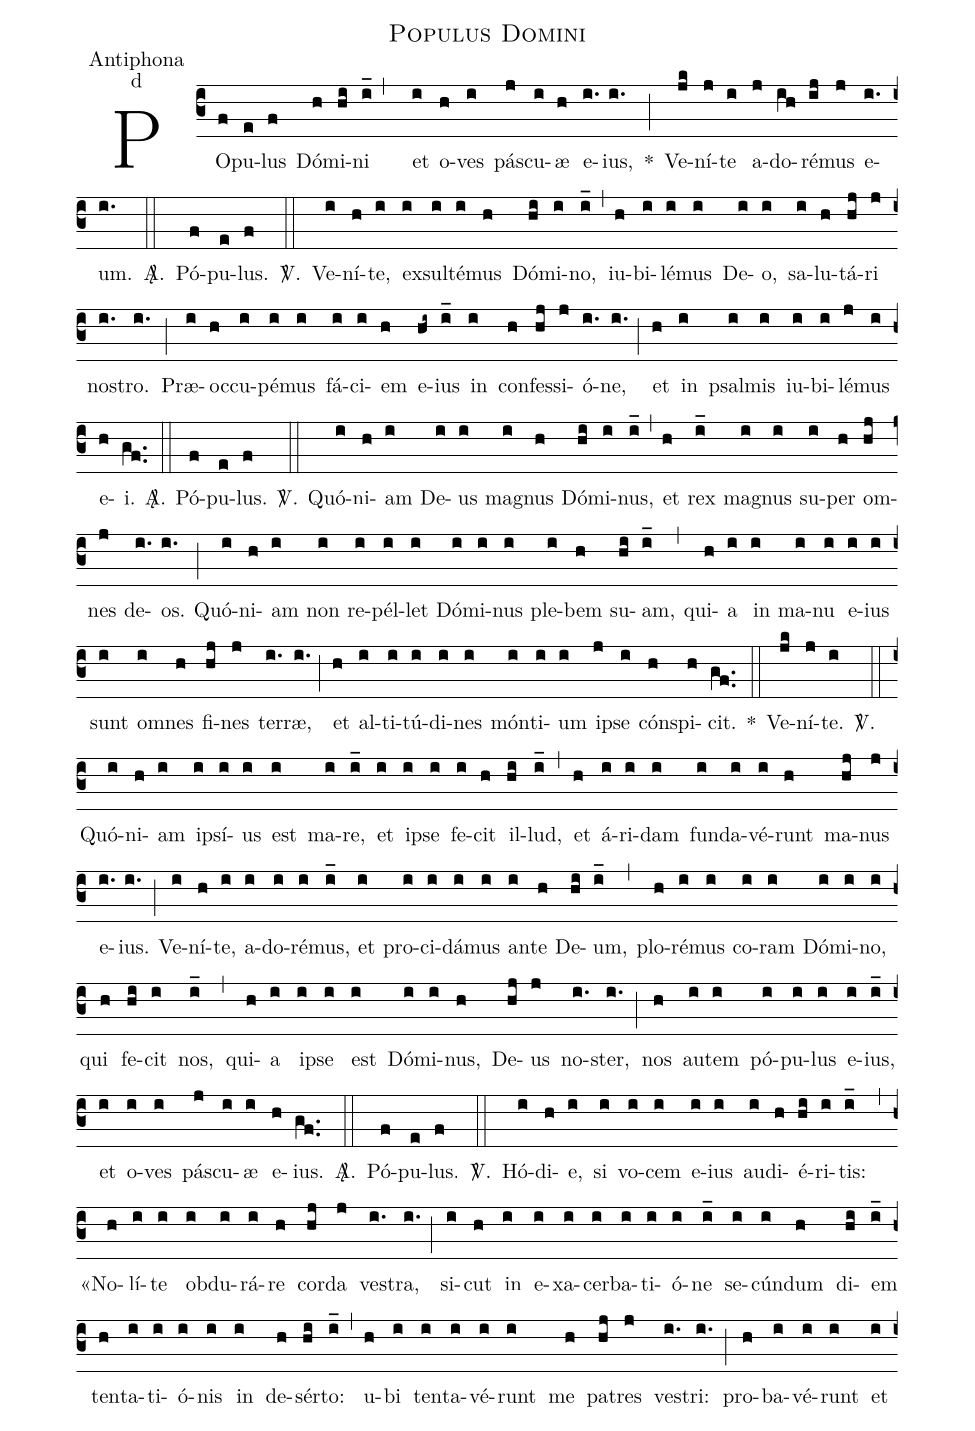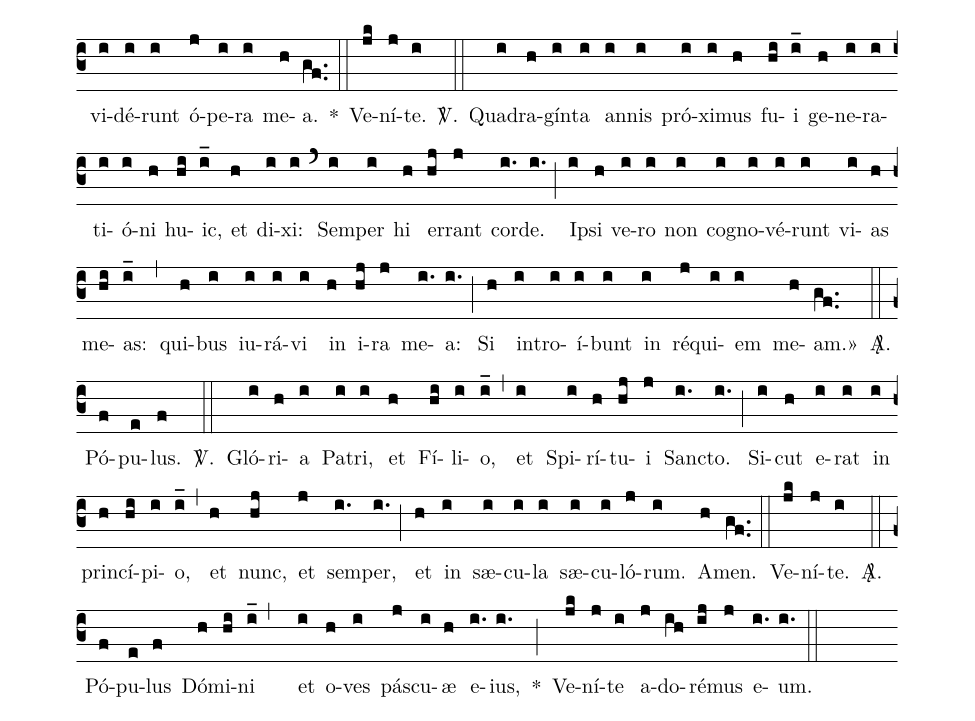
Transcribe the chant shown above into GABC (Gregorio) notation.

name:Populus Domini;
office-part:Antiphona;
mode:d;
%%
(c3)
PO(f)pu(e)lus(f) Dó(h)mi(hi)ni(i_,) et(i) o(h)ves(i) pás(j)cu(i)æ(h) e(i.)ius,(i.) *(;)
Ve(jk)ní(j)te(i) a(j)do(ih)ré(ij)mus(j) e(i.)um.(i.) <sp>A/</sp>.(::)

Pó(f)pu(e)lus.(f) <sp>V/</sp>.(::)

Ve(i)ní(h)te,(i) ex(i)sul(i)té(i)mus(h) Dó(hi)mi(i)no,(i_) (,)
iu(h)bi(i)lé(i)mus(i) De(i)o,(i) sa(i)lu(h)tá(hj)ri(j) no(i.)stro.(i.) (;)
Præ(i)oc(h)cu(i)pé(i)mus(i) fá(i)ci(i)em(h) e(hi~)ius(i_) in(i) con(h)fes(hj)si(j)ó(i.)ne,(i.) (;)
et(h) in(i) psal(i)mis(i) iu(i)bi(i)lé(j)mus(i) e(h)i.(gf..) <sp>A/</sp>.(::)

Pó(f)pu(e)lus.(f) <sp>V/</sp>.(::)

Quó(i)ni(h)am(i) De(i)us(i) ma(i)gnus(h) Dó(hi)mi(i)nus,(i_) (,)
et(h) rex(i_) ma(i)gnus(i) su(i)per(h) om(hj)nes(j) de(i.)os.(i.) (;)
Quó(i)ni(h)am(i) non(i) re(i)pél(i)let(i) Dó(i)mi(i)nus(i) ple(i)bem(h) su(hi)am,(i_) (,)
qui(h)a(i) in(i) ma(i)nu(i) e(i)ius(i) sunt(i) om(i)nes(h) fi(hj)nes(j) ter(i.)ræ,(i.) (;)
et(h) al(i)ti(i)tú(i)di(i)nes(i) món(i)ti(i)um(i) i(j)pse(i) cón(h)spi(h)cit.(gf..) *(::)

Ve(jk)ní(j)te.(i) <sp>V/</sp>.(::)

Quó(i)ni(h)am(i) i(i)psí(i)us(i) est(i) ma(i)re,(i_) et(i) i(i)pse(i) fe(i)cit(h) il(hi)lud,(i_) (,)
et(h) á(i)ri(i)dam(i) fun(i)da(i)vé(i)runt(h) ma(hj)nus(j) e(i.)ius.(i.) (;)
Ve(i)ní(h)te,(i) a(i)do(i)ré(i)mus,(i_) et(i) pro(i)ci(i)dá(i)mus(i) an(i)te(h) De(hi)um,(i_) (,)
plo(h)ré(i)mus(i) co(i)ram(i) Dó(i)mi(i)no,(i) qui(h) fe(hi)cit(i) nos,(i_) (,)
qui(h)a(i) i(i)pse(i) est(i) Dó(i)mi(i)nus,(h) De(hj)us(j) no(i.)ster,(i.) (;)
nos(h) au(i)tem(i) pó(i)pu(i)lus(i) e(i)ius,(i_) et(i) o(i)ves(i) pá(j)scu(i)æ(i) e(h)ius.(gf..) <sp>A/</sp>.(::)

Pó(f)pu(e)lus.(f) <sp>V/</sp>.(::)

Hó(i)di(h)e,(i) si(i) vo(i)cem(i) e(i)ius(i) au(i)di(h)é(hi)ri(i)tis:(i_) (,)
«No(h)lí(i)te(i) ob(i)du(i)rá(i)re(h) cor(hj)da(j) ve(i.)stra,(i.) (;)
si(i)cut(h) in(i) e(i)xa(i)cer(i)ba(i)ti(i)ó(i)ne(i_) se(i)cún(i)dum(h) di(hi)em(i_) ten(h)ta(i)ti(i)ó(i)nis(i) in(i) de(h)sér(hi)to:(i_) (,)
u(h)bi(i) ten(i)ta(i)vé(i)runt(i) me(h) pa(hj)tres(j) ve(i.)stri:(i.) (;)
pro(h)ba(i)vé(i)runt(i) et(i) vi(i)dé(i)runt(i) ó(j)pe(i)ra(i) me(h)a.(gf..) *(::)

Ve(jk)ní(j)te.(i) <sp>V/</sp>.(::)

Qua(i)dra(h)gín(i)ta(i) an(i)nis(i) pró(i)xi(i)mus(h) fu(hi)i(i_) ge(h)ne(i)ra(i)ti(i)ó(i)ni(h) hu(hi)ic,(i_) et(h) di(i)xi:(i) (`)
Sem(i)per(i) hi(h) er(hj)rant(j) cor(i.)de.(i.) (;)
I(i)psi(h) ve(i)ro(i) non(i) co(i)gno(i)vé(i)runt(i) vi(i)as(h) me(hi)as:(i_) (,)
qui(h)bus(i) iu(i)rá(i)vi(i) in(h) i(hj)ra(j) me(i.)a:(i.) (;)
Si(h) in(i)tro(i)í(i)bunt(i) in(i) ré(j)qui(i)em(i) me(h)am.»(gf..) <sp>A/</sp>.(::)

Pó(f)pu(e)lus.(f) <sp>V/</sp>.(::)

Gló(i)ri(h)a(i) Pa(i)tri,(i) et(h) Fí(hi)li(i)o,(i_) (,)
et(i) Spi(i)rí(h)tu(hj)i(j) San(i.)cto.(i.) (;)
Si(i)cut(h) e(i)rat(i) in(i) prin(h)cí(hi)pi(i)o,(i_) (,)
et(h) nunc,(hj) et(j) sem(i.)per,(i.) (;)
et(h) in(i) sæ(i)cu(i)la(i) sæ(i)cu(i)ló(j)rum.(i) A(h)men.(gf..) (::)

Ve(jk)ní(j)te.(i) <sp>A/</sp>.(::)

Pó(f)pu(e)lus(f) Dó(h)mi(hi)ni(i_,) et(i) o(h)ves(i) pás(j)cu(i)æ(h) e(i.)ius,(i.) *(;)
Ve(jk)ní(j)te(i) a(j)do(ih)ré(ij)mus(j) e(i.)um.(i.) (::)
